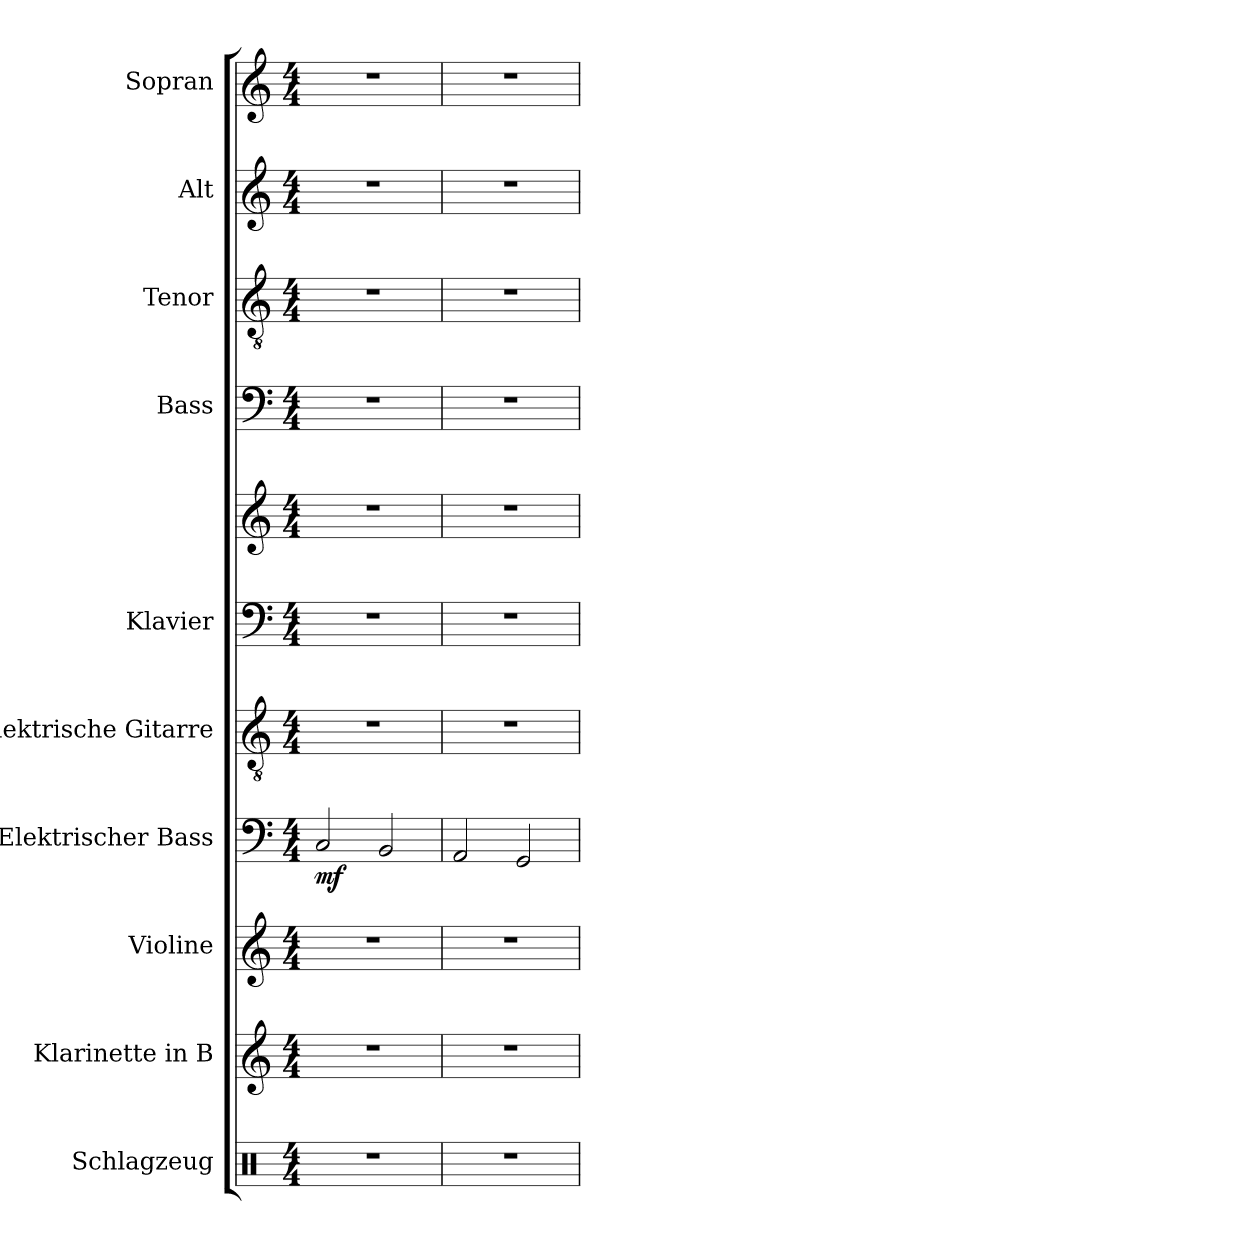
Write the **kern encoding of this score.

**kern	**kern	**kern	**kern	**dynam	**kern	**kern	**kern	**kern	**kern	**kern	**kern
*part10	*part9	*part8	*part7	*part7	*part6	*part5	*part5	*part4	*part3	*part2	*part1
*staff11	*staff10	*staff9	*staff8	*staff8	*staff7	*staff6	*staff5	*staff4	*staff3	*staff2	*staff1
*I"Schlagzeug	*I"Klarinette in B	*I"Violine	*I"Elektrischer Bass	*	*I"Elektrische Gitarre	*I"Klavier	*	*I"Bass	*I"Tenor	*I"Alt	*I"Sopran
*I'Schlgz.	*	*I'Vl.	*I'E-B.	*	*I'E-Git.	*I'Klav.	*	*I'B.	*I'T.	*I'A.	*I'S.
*clefX	*clefG2	*clefG2	*clefF4	*	*clefGv2	*clefF4	*clefG2	*clefF4	*clefGv2	*clefG2	*clefG2
*	*ITrd1c2	*	*ITrd7c12	*	*	*	*	*	*	*	*
*k[]	*k[b-e-]	*k[]	*k[]	*	*k[]	*k[]	*k[]	*k[]	*k[]	*k[]	*k[]
*M4/4	*M4/4	*M4/4	*M4/4	*	*M4/4	*M4/4	*M4/4	*M4/4	*M4/4	*M4/4	*M4/4
*MM110	*MM110	*MM110	*MM110	*	*MM110	*MM110	*MM110	*MM110	*MM110	*MM110	*MM110
=1	=1	=1	=1	=1	=1	=1	=1	=1	=1	=1	=1
!	!	!	!	!LO:DY:b	!	!	!	!	!	!	!
1r	1r	1r	2CC/	mf	1r	1r	1r	1r	1r	1r	1r
.	.	.	2BBB/	.	.	.	.	.	.	.	.
=2	=2	=2	=2	=2	=2	=2	=2	=2	=2	=2	=2
1r	1r	1r	2AAA/	.	1r	1r	1r	1r	1r	1r	1r
.	.	.	2GGG/	.	.	.	.	.	.	.	.
=	=	=	=	=	=	=	=	=	=	=	=
*-	*-	*-	*-	*-	*-	*-	*-	*-	*-	*-	*-
